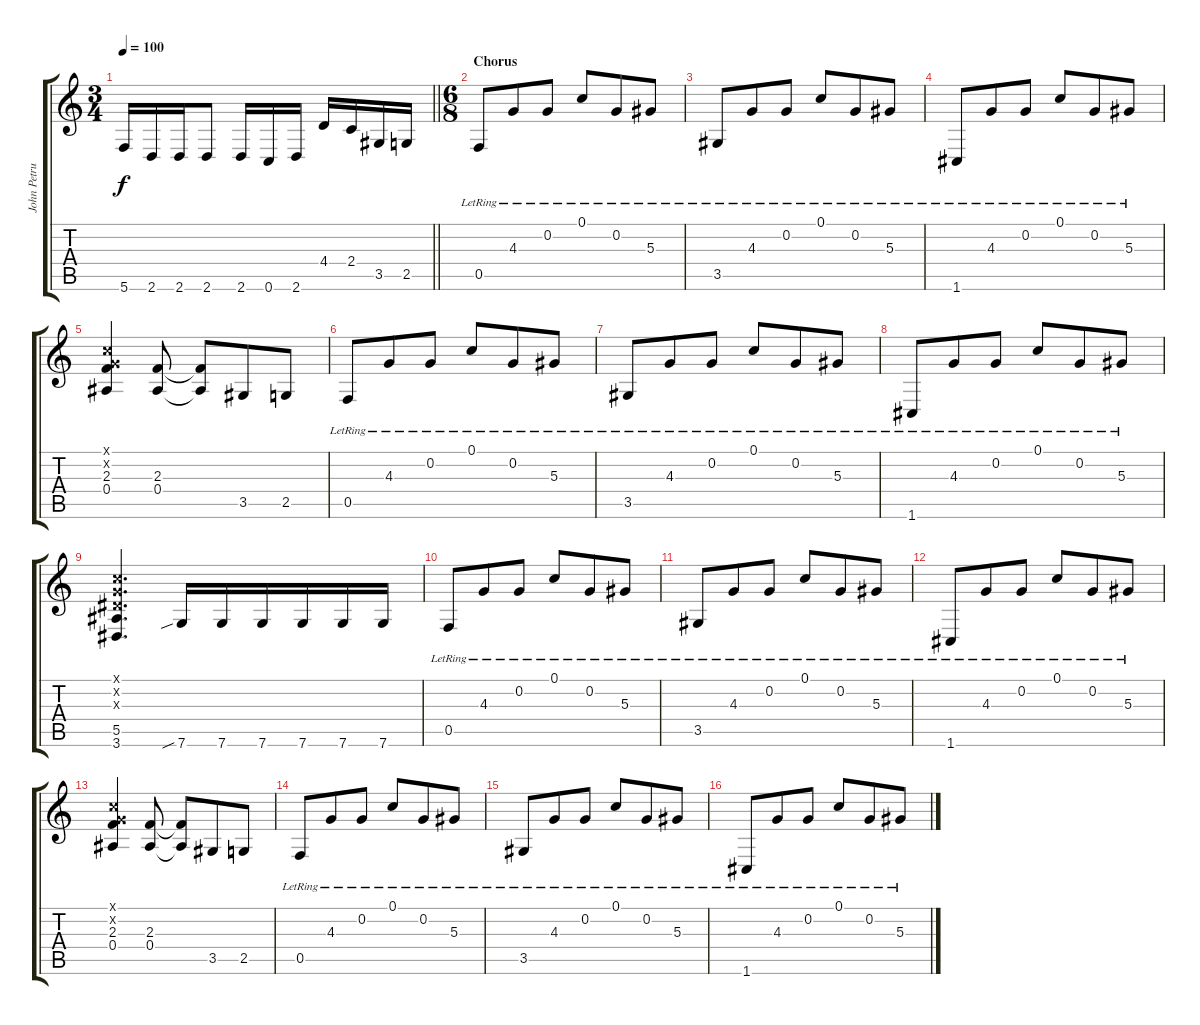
\track ("John Petrucci" "John Petru") {instrument distortionguitar}
\staff {score tabs}
\tuning (C4 G3 Eb3 Bb2 F2 C2) {hide}
\ts (3 4)
\tempo 100
\clef g2
\barLineRight lightlight
\ks c
5.6.16{dy f} 2.6.16 2.6.16 2.6.8 2.6.16 0.6.16 2.6.16 4.4.16 2.4.16 3.5.16 2.5.16 |
\ts (6 8)
\section ("" "Chorus")
0.5{lr}.8 4.3{lr}.8 0.2{lr}.8 0.1{lr}.8 0.2{lr}.8 5.3{lr}.8 |
3.5{lr}.8 4.3{lr}.8 0.2{lr}.8 0.1{lr}.8 0.2{lr}.8 5.3{lr}.8 |
1.6{lr}.8 4.3{lr}.8 0.2{lr}.8 0.1{lr}.8 0.2{lr}.8 5.3{lr}.8 |
(0.1{x} 0.2{x} 2.3 0.4).4 (2.3 0.4).8 (2.3{t} 0.4{t}).8 3.5.8 2.5.8 |
0.5{lr}.8 4.3{lr}.8 0.2{lr}.8 0.1{lr}.8 0.2{lr}.8 5.3{lr}.8 |
3.5{lr}.8 4.3{lr}.8 0.2{lr}.8 0.1{lr}.8 0.2{lr}.8 5.3{lr}.8 |
1.6{lr}.8 4.3{lr}.8 0.2{lr}.8 0.1{lr}.8 0.2{lr}.8 5.3{lr}.8 |
(0.1{x} 0.2{x} 0.3{x} 5.5 3.6).4{d} 7.6{sib}.16 7.6.16 7.6.16 7.6.16 7.6.16 7.6.16 |
0.5{lr}.8 4.3{lr}.8 0.2{lr}.8 0.1{lr}.8 0.2{lr}.8 5.3{lr}.8 |
3.5{lr}.8 4.3{lr}.8 0.2{lr}.8 0.1{lr}.8 0.2{lr}.8 5.3{lr}.8 |
1.6{lr}.8 4.3{lr}.8 0.2{lr}.8 0.1{lr}.8 0.2{lr}.8 5.3{lr}.8 |
(0.1{x} 0.2{x} 2.3 0.4).4 (2.3 0.4).8 (2.3{t} 0.4{t}).8 3.5.8 2.5.8 |
0.5{lr}.8 4.3{lr}.8 0.2{lr}.8 0.1{lr}.8 0.2{lr}.8 5.3{lr}.8 |
3.5{lr}.8 4.3{lr}.8 0.2{lr}.8 0.1{lr}.8 0.2{lr}.8 5.3{lr}.8 |
1.6{lr}.8 4.3{lr}.8 0.2{lr}.8 0.1{lr}.8 0.2{lr}.8 5.3{lr}.8
